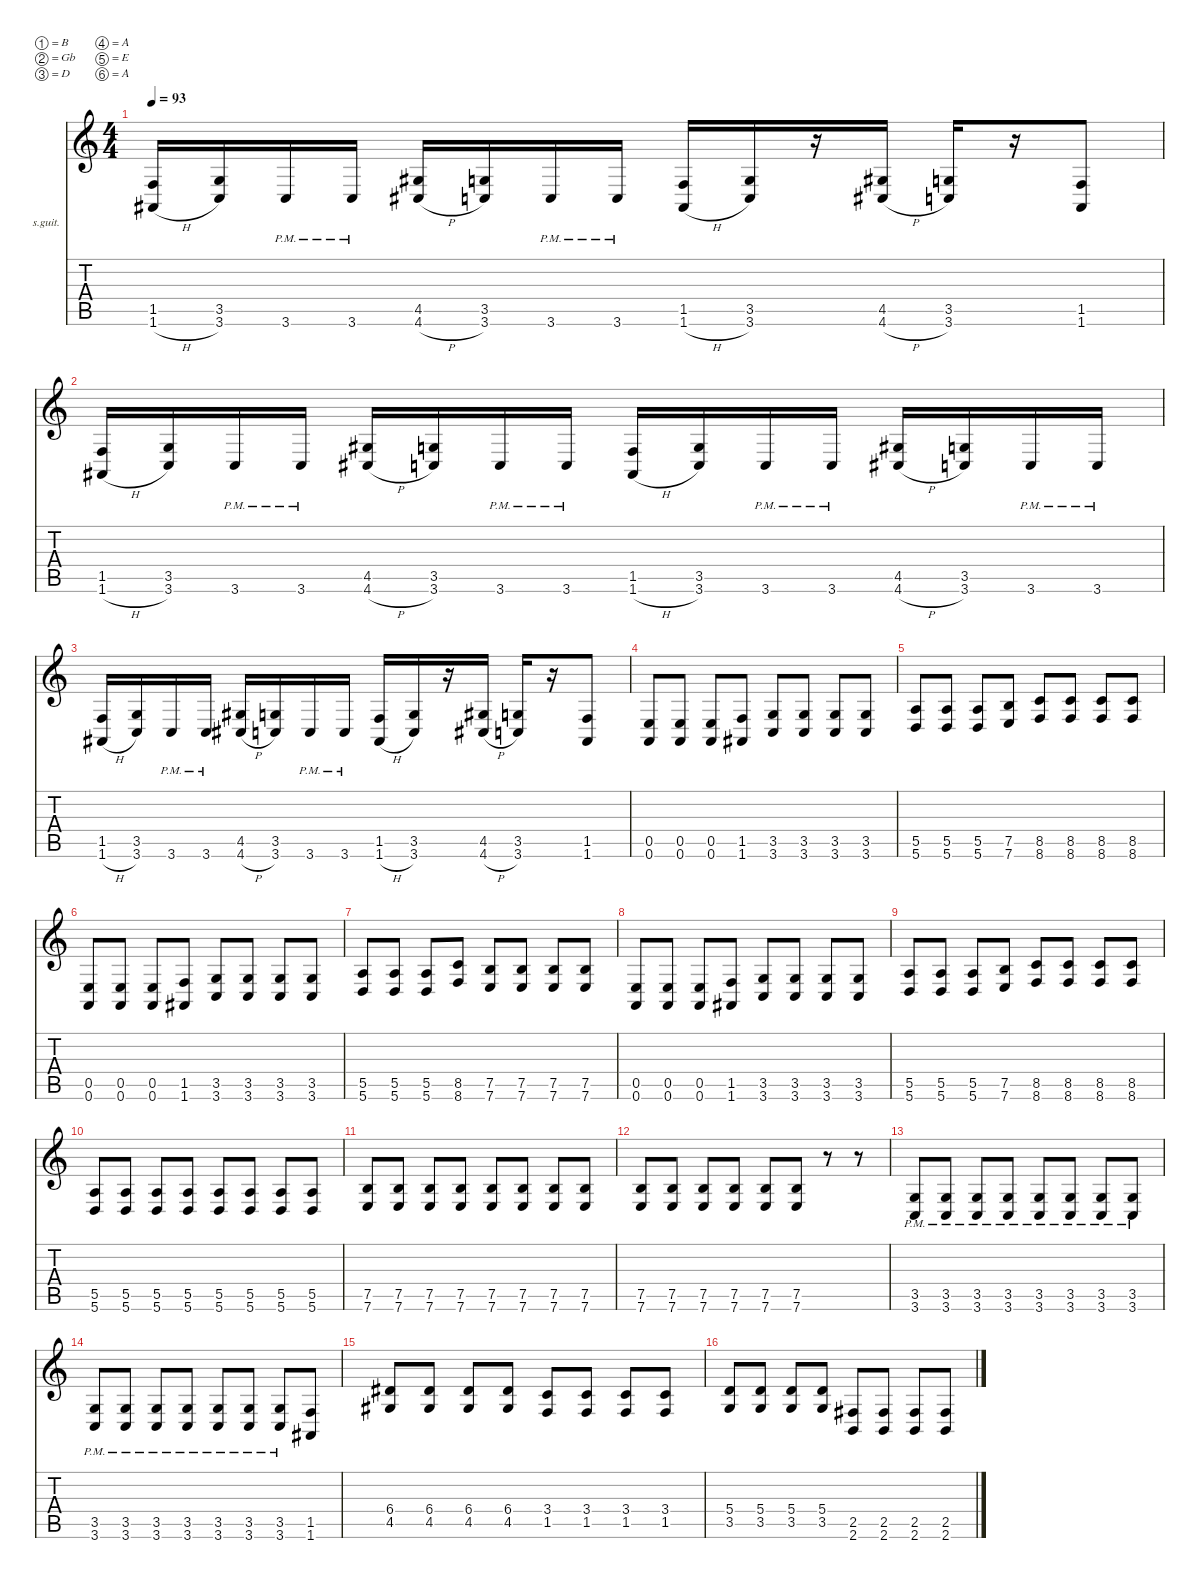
\defaultSystemsLayout 2
\hideDynamics
\bracketExtendMode nobrackets
\firstSystemTrackNameOrientation horizontal
\otherSystemsTrackNameOrientation horizontal
\track ("Lead Guitar" "s.guit.") {instrument acousticguitarsteel}
\staff {score tabs}
\tuning (B3 Gb3 D3 A2 E2 A1)
\ts (4 4)
\scale
1.03043
\tempo 93
\accidentals auto
\clef g2
\ottava regular
\simile none
\ks c
(1.5 1.6{h acc #}).16{dy f beam Up} (3.5 3.6).16{beam Up} 3.6{pm}.16{beam Up} 3.6{pm}.16{beam Up} (4.5{acc #} 4.6{h acc #}).16{beam Up} (3.5 3.6).16{beam Up} 3.6{pm}.16{beam Up} 3.6{pm}.16{beam Up} (1.5 1.6{h acc #}).16{beam Up} (3.5 3.6).16{beam Up} r.16{beam Up} (4.5{acc #} 4.6{h acc #}).16{beam Up} (3.5 3.6).16{beam Up} r.16{beam Up} (1.5 1.6{acc #}).8{beam Up} |
\scale
0.969568 (1.5 1.6{h acc #}).16{instrument distortionguitar beam Up} (3.5 3.6).16{beam Up} 3.6{pm}.16{beam Up} 3.6{pm}.16{beam Up} (4.5{acc #} 4.6{h acc #}).16{beam Up} (3.5 3.6).16{beam Up} 3.6{pm}.16{beam Up} 3.6{pm}.16{beam Up} (1.5 1.6{h acc #}).16{beam Up} (3.5 3.6).16{beam Up} 3.6{pm}.16{beam Up} 3.6{pm}.16{beam Up} (4.5{acc #} 4.6{h acc #}).16{beam Up} (3.5 3.6).16{beam Up} 3.6{pm}.16{beam Up} 3.6{pm}.16{beam Up} |
\scale
1.02254 (1.5 1.6{h acc #}).16{beam Up} (3.5 3.6).16{beam Up} 3.6{pm}.16{beam Up} 3.6{pm}.16{beam Up} (4.5{acc #} 4.6{h acc #}).16{beam Up} (3.5 3.6).16{beam Up} 3.6{pm}.16{beam Up} 3.6{pm}.16{beam Up} (1.5 1.6{h acc #}).16{beam Up} (3.5 3.6).16{beam Up} r.16{beam Up} (4.5{acc #} 4.6{h acc #}).16{beam Up} (3.5 3.6).16{beam Up} r.16{beam Up} (1.5 1.6{acc #}).8{beam Up} |
\scale
0.977463 (0.5 0.6).8{beam Up} (0.5 0.6).8{beam Up} (0.5 0.6).8{beam Up} (1.5 1.6{acc #}).8{beam Up} (3.5 3.6).8{beam Up} (3.5 3.6).8{beam Up} (3.5 3.6).8{beam Up} (3.5 3.6).8{beam Up} |
\scale
1.03043 (5.5 5.6).8{beam Up} (5.5 5.6).8{beam Up} (5.5 5.6).8{beam Up} (7.5 7.6).8{beam Up} (8.5 8.6).8{beam Up} (8.5 8.6).8{beam Up} (8.5 8.6).8{beam Up} (8.5 8.6).8{beam Up} |
\scale
0.969568 (0.5 0.6).8{beam Up} (0.5 0.6).8{beam Up} (0.5 0.6).8{beam Up} (1.5 1.6{acc #}).8{beam Up} (3.5 3.6).8{beam Up} (3.5 3.6).8{beam Up} (3.5 3.6).8{beam Up} (3.5 3.6).8{beam Up} |
\scale
1.03043 (5.5 5.6).8{beam Up} (5.5 5.6).8{beam Up} (5.5 5.6).8{beam Up} (8.5 8.6).8{beam Up} (7.5 7.6).8{beam Up} (7.5 7.6).8{beam Up} (7.5 7.6).8{beam Up} (7.5 7.6).8{beam Up} |
\scale
0.969568 (0.5 0.6).8{beam Up} (0.5 0.6).8{beam Up} (0.5 0.6).8{beam Up} (1.5 1.6{acc #}).8{beam Up} (3.5 3.6).8{beam Up} (3.5 3.6).8{beam Up} (3.5 3.6).8{beam Up} (3.5 3.6).8{beam Up} |
\scale
1.03043 (5.5 5.6).8{beam Up} (5.5 5.6).8{beam Up} (5.5 5.6).8{beam Up} (7.5 7.6).8{beam Up} (8.5 8.6).8{beam Up} (8.5 8.6).8{beam Up} (8.5 8.6).8{beam Up} (8.5 8.6).8{beam Up} |
\scale
0.969568 (5.5 5.6).8{beam Up} (5.5 5.6).8{beam Up} (5.5 5.6).8{beam Up} (5.5 5.6).8{beam Up} (5.5 5.6).8{beam Up} (5.5 5.6).8{beam Up} (5.5 5.6).8{beam Up} (5.5 5.6).8{beam Up} |
\scale
1.03043 (7.5 7.6).8{beam Up} (7.5 7.6).8{beam Up} (7.5 7.6).8{beam Up} (7.5 7.6).8{beam Up} (7.5 7.6).8{beam Up} (7.5 7.6).8{beam Up} (7.5 7.6).8{beam Up} (7.5 7.6).8{beam Up} |
\scale
0.969568 (7.5 7.6).8{beam Up} (7.5 7.6).8{beam Up} (7.5 7.6).8{beam Up} (7.5 7.6).8{beam Up} (7.5 7.6).8{beam Up} (7.5 7.6).8{beam Up} r.8{beam Up} r.8{beam Up} |
\scale
1.03043 (3.5{pm} 3.6{pm}).8{beam Up} (3.5{pm} 3.6{pm}).8{beam Up} (3.5{pm} 3.6{pm}).8{beam Up} (3.5{pm} 3.6{pm}).8{beam Up} (3.5{pm} 3.6{pm}).8{beam Up} (3.5{pm} 3.6{pm}).8{beam Up} (3.5{pm} 3.6{pm}).8{beam Up} (3.5{pm} 3.6{pm}).8{beam Up} |
\scale
0.969568 (3.5{pm} 3.6{pm}).8{beam Up} (3.5{pm} 3.6{pm}).8{beam Up} (3.5{pm} 3.6{pm}).8{beam Up} (3.5{pm} 3.6{pm}).8{beam Up} (3.5{pm} 3.6{pm}).8{beam Up} (3.5{pm} 3.6{pm}).8{beam Up} (3.5{pm} 3.6{pm}).8{beam Up} (1.5 1.6{acc #}).8{beam Up} |
\scale
1.02122 (6.4{acc #} 4.5{acc #}).8{beam Up} (6.4{acc #} 4.5{acc #}).8{beam Up} (6.4{acc #} 4.5{acc #}).8{beam Up} (6.4{acc #} 4.5{acc #}).8{beam Up} (3.4 1.5).8{beam Up} (3.4 1.5).8{beam Up} (3.4 1.5).8{beam Up} (3.4 1.5).8{beam Up} |
\scale
0.978779 (5.4 3.5).8{beam Up} (5.4 3.5).8{beam Up} (5.4 3.5).8{beam Up} (5.4 3.5).8{beam Up} (2.5{acc #} 2.6).8{beam Up} (2.5{acc #} 2.6).8{beam Up} (2.5{acc #} 2.6).8{beam Up} (2.5{acc #} 2.6).8{beam Up}
